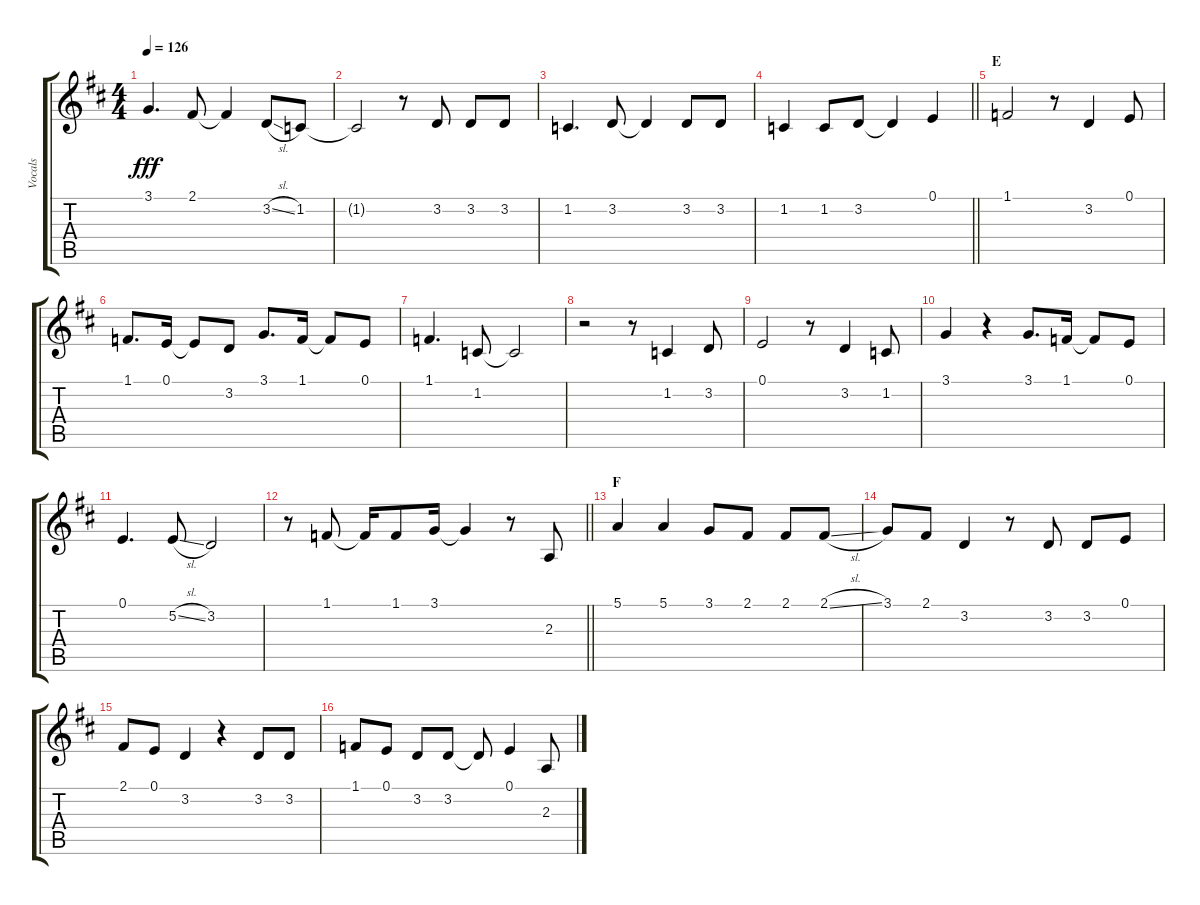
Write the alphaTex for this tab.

\track ("Vocals" "Vocals") {instrument voiceoohs}
\staff {score tabs}
\tuning (E4 B3 G3 D3 A2 E2) {hide}
\ts (4 4)
\tempo 126
\clef g2
\ks d
3.1.4{d dy fff} 2.1.8 2.1{t}.4 3.2{sl}.8 1.2.8 |
1.2{t}.2 r.8 3.2.8 3.2.8 3.2.8 |
1.2.4{d} 3.2.8 3.2{t}.4 3.2.8 3.2.8 |
\barLineRight lightlight
1.2.4 1.2.8 3.2.8 3.2{t}.4 0.1.4 |
\section ("" "E")
1.1.2 r.8 3.2.4 0.1.8 |
1.1.8{d} 0.1.16 0.1{t}.8 3.2.8 3.1.8{d} 1.1.16 1.1{t}.8 0.1.8 |
1.1.4{d} 1.2.8 1.2{t}.2 |
r.2 r.8 1.2.4 3.2.8 |
0.1.2 r.8 3.2.4 1.2.8 |
3.1.4 r.4 3.1.8{d} 1.1.16 1.1{t}.8 0.1.8 |
0.1.4{d} 5.2{sl}.8 3.2.2 |
\barLineRight lightlight
r.8 1.1.8 1.1{t}.16 1.1.8 3.1.16 3.1{t}.4 r.8 2.3.8 |
\section ("" "F")
5.1.4 5.1.4 3.1.8 2.1.8 2.1.8 2.1{sl}.8 |
3.1.8 2.1.8 3.2.4 r.8 3.2.8 3.2.8 0.1.8 |
2.1.8 0.1.8 3.2.4 r.4 3.2.8 3.2.8 |
1.1.8 0.1.8 3.2.8 3.2.8 3.2{t}.8 0.1.4 2.3.8
